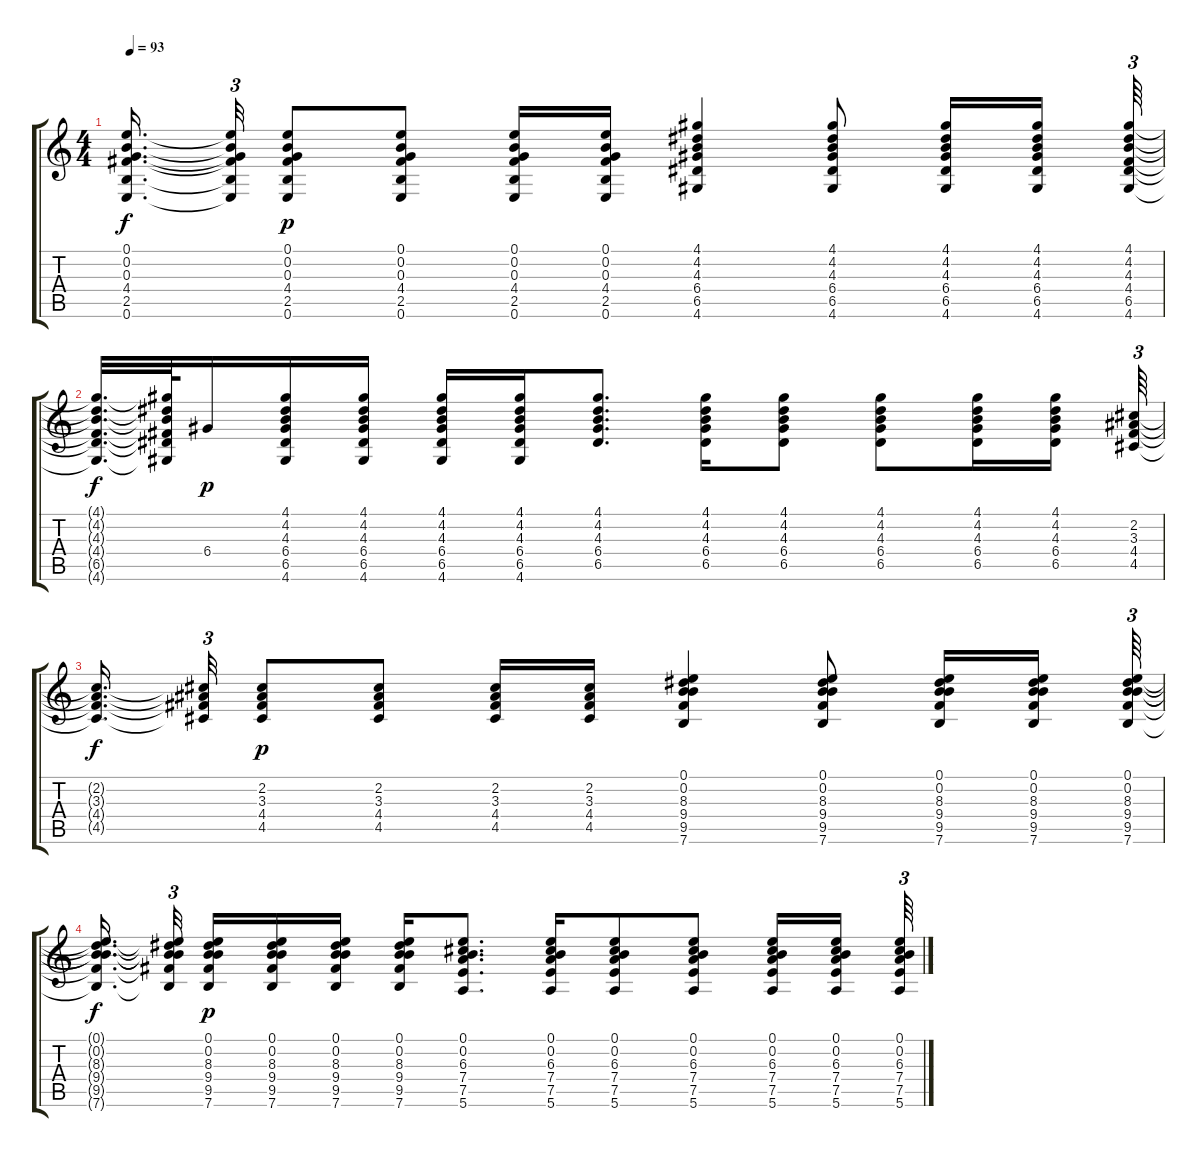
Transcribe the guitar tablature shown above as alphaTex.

\track "" {instrument acousticguitarsteel}
\staff {score tabs}
\tuning (E4 B3 G3 D3 A2 E2) {hide}
\ts (4 4)
\tempo 93
\clef g2
\ks c
(0.1{t} 0.2{t} 0.3{t} 4.4{t} 2.5{t} 0.6{t}).16{d dy f beam splitsecondary} (0.1{t} 0.2{t} 0.3{t} 4.4{t} 2.5{t} 0.6{t}).32{tu (3 2)} (0.1 0.2 0.3 4.4 2.5 0.6).8{dy p} (0.1 0.2 0.3 4.4 2.5 0.6).8 (0.1 0.2 0.3 4.4 2.5 0.6).16 (0.1 0.2 0.3 4.4 2.5 0.6).16 (4.1 4.2 4.3 6.4 6.5 4.6).4 (4.1 4.2 4.3 6.4 6.5 4.6).8 (4.1 4.2 4.3 6.4 6.5 4.6).16 (4.1 4.2 4.3 6.4 6.5 4.6).16{beam splitsecondary} (4.1 4.2 4.3 4.4 6.5 4.6).64{tu (3 2)} |
(4.1{t} 4.2{t} 4.3{t} 4.4{t} 6.5{t} 4.6{t}).32{d dy f} (4.1{t} 4.2{t} 4.3{t} 4.4{t} 6.5{t} 4.6{t}).64 6.4.16{dy p} (4.1 4.2 4.3 6.4 6.5 4.6).16 (4.1 4.2 4.3 6.4 6.5 4.6).16 (4.1 4.2 4.3 6.4 6.5 4.6).16 (4.1 4.2 4.3 6.4 6.5 4.6).16 (4.1 4.2 4.3 6.4 6.5).8{d} (4.1 4.2 4.3 6.4 6.5).16 (4.1 4.2 4.3 6.4 6.5).8 (4.1 4.2 4.3 6.4 6.5).8 (4.1 4.2 4.3 6.4 6.5).16 (4.1 4.2 4.3 6.4 6.5).16 (2.2 3.3 4.4 4.5).64{tu (3 2)} |
(2.2{t} 3.3{t} 4.4{t} 4.5{t}).16{d dy f beam splitsecondary} (2.2{t} 3.3{t} 4.4{t} 4.5{t}).32{tu (3 2)} (2.2 3.3 4.4 4.5).8{dy p} (2.2 3.3 4.4 4.5).8 (2.2 3.3 4.4 4.5).16 (2.2 3.3 4.4 4.5).16 (0.1 0.2 8.3 9.4 9.5 7.6).4 (0.1 0.2 8.3 9.4 9.5 7.6).8 (0.1 0.2 8.3 9.4 9.5 7.6).16 (0.1 0.2 8.3 9.4 9.5 7.6).16{beam splitsecondary} (0.1 0.2 8.3 9.4 9.5 7.6).64{tu (3 2)} |
(0.1{t} 0.2{t} 8.3{t} 9.4{t} 9.5{t} 7.6{t}).16{d dy f beam splitsecondary} (0.1{t} 0.2{t} 8.3{t} 9.4{t} 9.5{t} 7.6{t}).32{tu (3 2) beam splitsecondary} (0.1 0.2 8.3 9.4 9.5 7.6).16{dy p} (0.1 0.2 8.3 9.4 9.5 7.6).16 (0.1 0.2 8.3 9.4 9.5 7.6).16 (0.1 0.2 8.3 9.4 9.5 7.6).16 (0.1 0.2 6.3 7.4 7.5 5.6).8{d} (0.1 0.2 6.3 7.4 7.5 5.6).16 (0.1 0.2 6.3 7.4 7.5 5.6).8 (0.1 0.2 6.3 7.4 7.5 5.6).8 (0.1 0.2 6.3 7.4 7.5 5.6).16 (0.1 0.2 6.3 7.4 7.5 5.6).16{beam splitsecondary} (0.1 0.2 6.3 7.4 7.5 5.6).64{tu (3 2)}
